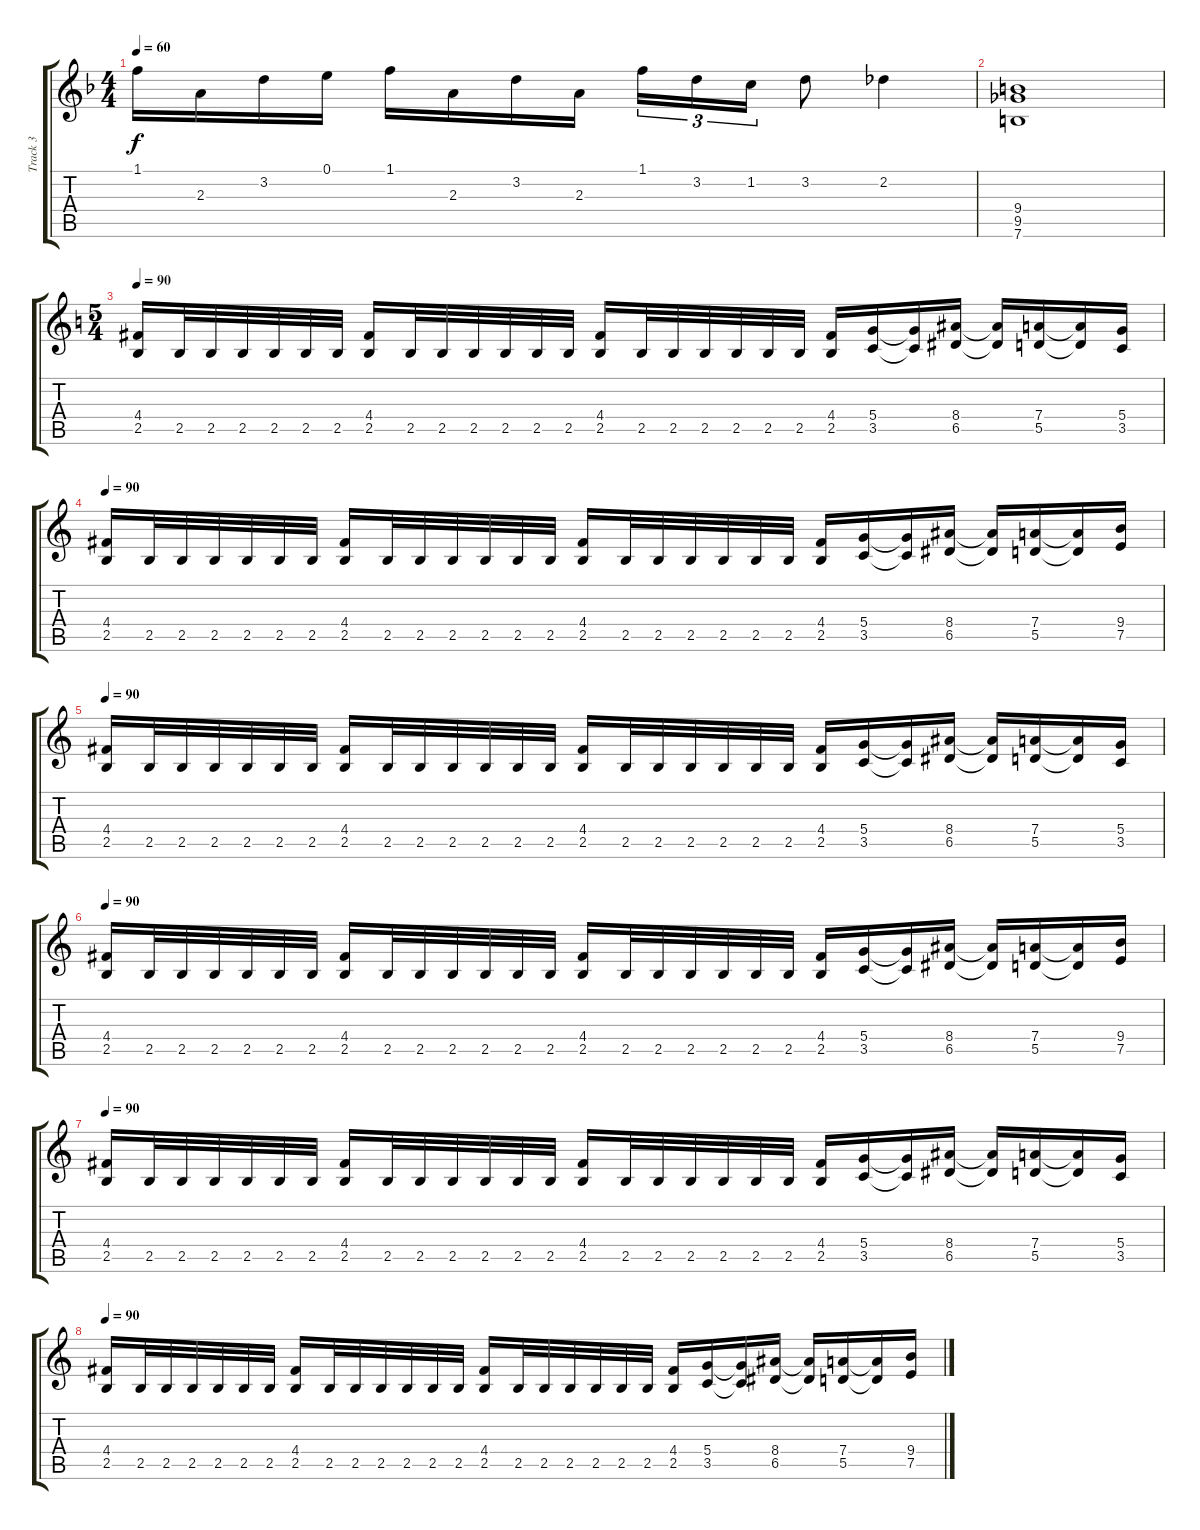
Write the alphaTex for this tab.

\track ("Track 3" "Track 3") {instrument distortionguitar}
\staff {score tabs}
\tuning (E4 B3 G3 D3 A2 E2) {hide}
\ts (4 4)
\tempo 60
\clef g2
\ks dminor
1.1.16{dy f} 2.3.16 3.2.16 0.1.16 1.1.16 2.3.16 3.2.16 2.3.16 1.1.16{tu (3 2)} 3.2.16{tu (3 2)} 1.2.16{tu (3 2)} 3.2.8 2.2.4 |
(9.4 9.5 7.6).1 |
\ts (5 4)
\tempo 90
\ks c
(4.4 2.5).16 2.5.32 2.5.32 2.5.32 2.5.32 2.5.32 2.5.32 (4.4 2.5).16 2.5.32 2.5.32 2.5.32 2.5.32 2.5.32 2.5.32 (4.4 2.5).16 2.5.32 2.5.32 2.5.32 2.5.32 2.5.32 2.5.32 (4.4 2.5).16 (5.4 3.5).16 (5.4{t} 3.5{t}).16 (8.4 6.5).16 (8.4{t} 6.5{t}).16 (7.4 5.5).16 (7.4{t} 5.5{t}).16 (5.4 3.5).16 |
\tempo 90
(4.4 2.5).16 2.5.32 2.5.32 2.5.32 2.5.32 2.5.32 2.5.32 (4.4 2.5).16 2.5.32 2.5.32 2.5.32 2.5.32 2.5.32 2.5.32 (4.4 2.5).16 2.5.32 2.5.32 2.5.32 2.5.32 2.5.32 2.5.32 (4.4 2.5).16 (5.4 3.5).16 (5.4{t} 3.5{t}).16 (8.4 6.5).16 (8.4{t} 6.5{t}).16 (7.4 5.5).16 (7.4{t} 5.5{t}).16 (9.4 7.5).16 |
\tempo 90
(4.4 2.5).16 2.5.32 2.5.32 2.5.32 2.5.32 2.5.32 2.5.32 (4.4 2.5).16 2.5.32 2.5.32 2.5.32 2.5.32 2.5.32 2.5.32 (4.4 2.5).16 2.5.32 2.5.32 2.5.32 2.5.32 2.5.32 2.5.32 (4.4 2.5).16 (5.4 3.5).16 (5.4{t} 3.5{t}).16 (8.4 6.5).16 (8.4{t} 6.5{t}).16 (7.4 5.5).16 (7.4{t} 5.5{t}).16 (5.4 3.5).16 |
\tempo 90
(4.4 2.5).16 2.5.32 2.5.32 2.5.32 2.5.32 2.5.32 2.5.32 (4.4 2.5).16 2.5.32 2.5.32 2.5.32 2.5.32 2.5.32 2.5.32 (4.4 2.5).16 2.5.32 2.5.32 2.5.32 2.5.32 2.5.32 2.5.32 (4.4 2.5).16 (5.4 3.5).16 (5.4{t} 3.5{t}).16 (8.4 6.5).16 (8.4{t} 6.5{t}).16 (7.4 5.5).16 (7.4{t} 5.5{t}).16 (9.4 7.5).16 |
\tempo 90
(4.4 2.5).16 2.5.32 2.5.32 2.5.32 2.5.32 2.5.32 2.5.32 (4.4 2.5).16 2.5.32 2.5.32 2.5.32 2.5.32 2.5.32 2.5.32 (4.4 2.5).16 2.5.32 2.5.32 2.5.32 2.5.32 2.5.32 2.5.32 (4.4 2.5).16 (5.4 3.5).16 (5.4{t} 3.5{t}).16 (8.4 6.5).16 (8.4{t} 6.5{t}).16 (7.4 5.5).16 (7.4{t} 5.5{t}).16 (5.4 3.5).16 |
\tempo 90
(4.4 2.5).16 2.5.32 2.5.32 2.5.32 2.5.32 2.5.32 2.5.32 (4.4 2.5).16 2.5.32 2.5.32 2.5.32 2.5.32 2.5.32 2.5.32 (4.4 2.5).16 2.5.32 2.5.32 2.5.32 2.5.32 2.5.32 2.5.32 (4.4 2.5).16 (5.4 3.5).16 (5.4{t} 3.5{t}).16 (8.4 6.5).16 (8.4{t} 6.5{t}).16 (7.4 5.5).16 (7.4{t} 5.5{t}).16 (9.4 7.5).16
